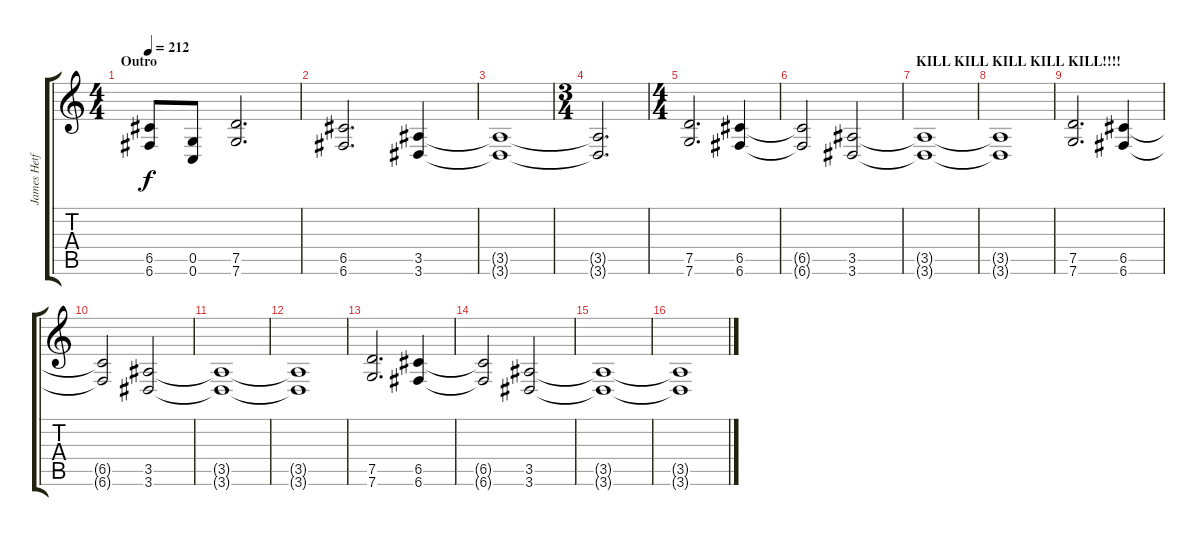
\track ("James Hetfield" "James Hetf") {instrument overdrivenguitar}
\staff {score tabs}
\tuning (D4 A3 F3 C3 G2 C2) {hide}
\ts (4 4)
\section ("" "Outro")
\tempo 212
\clef g2
\ks c
(6.5{t} 6.6{t}).8{dy f} (0.5 0.6).8 (7.5 7.6).2{d} |
(6.5 6.6).2{d} (3.5 3.6).4 |
(3.5{t} 3.6{t}).1 |
\ts (3 4)
(3.5{t} 3.6{t}).2{d} |
\ts (4 4)
(7.5 7.6).2{d} (6.5 6.6).4 |
(6.5{t} 6.6{t}).2 (3.5 3.6).2 |
\section ("" "KILL KILL KILL KILL KILL!!!!")
(3.5{t} 3.6{t}).1 |
(3.5{t} 3.6{t}).1 |
(7.5 7.6).2{d} (6.5 6.6).4 |
(6.5{t} 6.6{t}).2 (3.5 3.6).2 |
(3.5{t} 3.6{t}).1 |
(3.5{t} 3.6{t}).1 |
(7.5 7.6).2{d} (6.5 6.6).4 |
(6.5{t} 6.6{t}).2 (3.5 3.6).2 |
(3.5{t} 3.6{t}).1 |
(3.5{t} 3.6{t}).1
